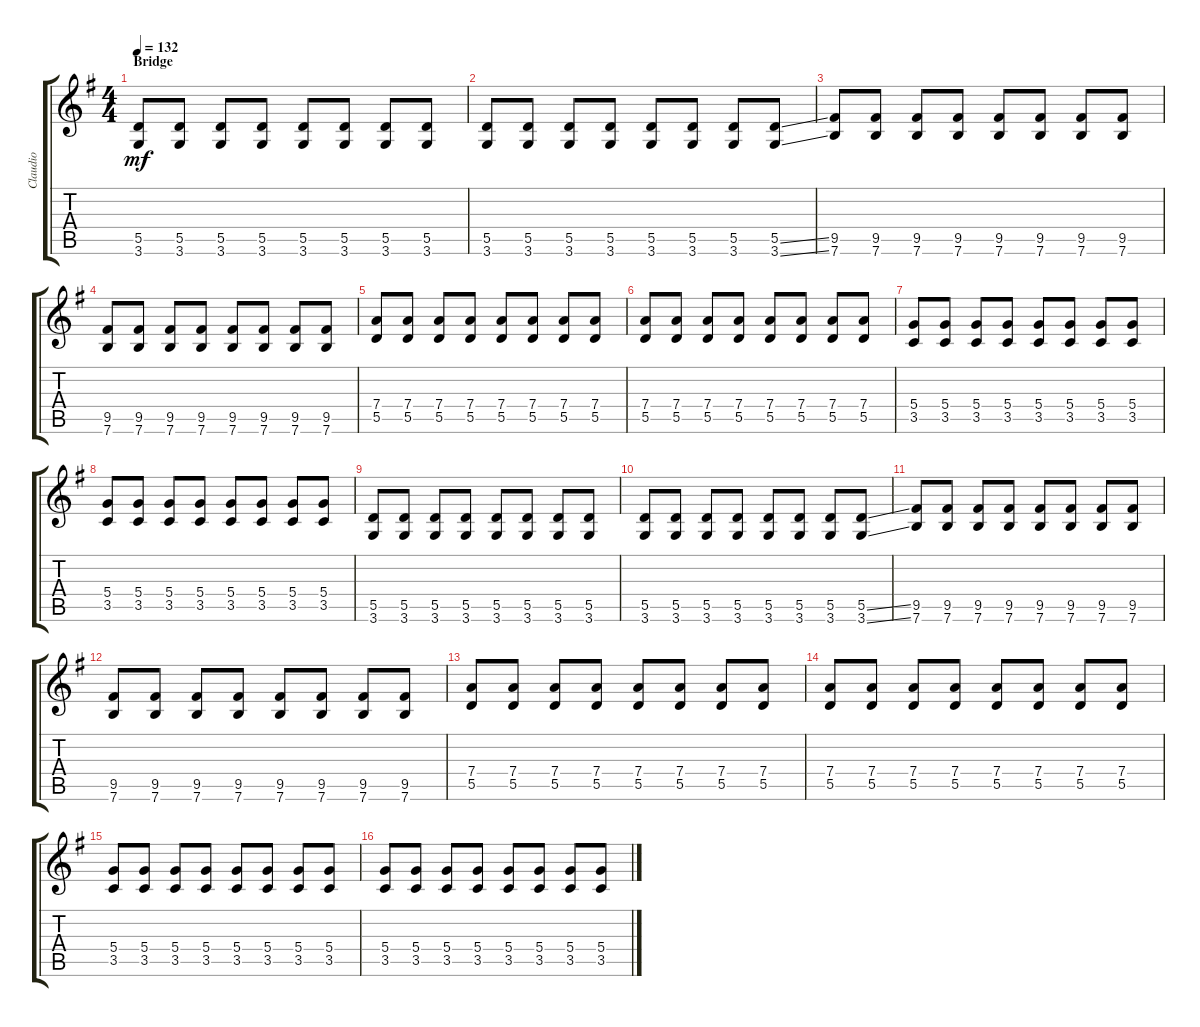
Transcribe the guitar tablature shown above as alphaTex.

\track ("Claudio" "Claudio") {instrument overdrivenguitar}
\staff {score tabs}
\tuning (E4 B3 G3 D3 A2 E2) {hide}
\ts (4 4)
\section ("" "Bridge")
\tempo 132
\clef g2
\ks g
(5.5 3.6).8{dy mf} (5.5 3.6).8 (5.5 3.6).8 (5.5 3.6).8 (5.5 3.6).8 (5.5 3.6).8 (5.5 3.6).8 (5.5 3.6).8 |
(5.5 3.6).8 (5.5 3.6).8 (5.5 3.6).8 (5.5 3.6).8 (5.5 3.6).8 (5.5 3.6).8 (5.5 3.6).8 (5.5{ss} 3.6{ss}).8 |
(9.5 7.6).8 (9.5 7.6).8 (9.5 7.6).8 (9.5 7.6).8 (9.5 7.6).8 (9.5 7.6).8 (9.5 7.6).8 (9.5 7.6).8 |
(9.5 7.6).8 (9.5 7.6).8 (9.5 7.6).8 (9.5 7.6).8 (9.5 7.6).8 (9.5 7.6).8 (9.5 7.6).8 (9.5 7.6).8 |
(7.4 5.5).8 (7.4 5.5).8 (7.4 5.5).8 (7.4 5.5).8 (7.4 5.5).8 (7.4 5.5).8 (7.4 5.5).8 (7.4 5.5).8 |
(7.4 5.5).8 (7.4 5.5).8 (7.4 5.5).8 (7.4 5.5).8 (7.4 5.5).8 (7.4 5.5).8 (7.4 5.5).8 (7.4 5.5).8 |
(5.4 3.5).8 (5.4 3.5).8 (5.4 3.5).8 (5.4 3.5).8 (5.4 3.5).8 (5.4 3.5).8 (5.4 3.5).8 (5.4 3.5).8 |
(5.4 3.5).8 (5.4 3.5).8 (5.4 3.5).8 (5.4 3.5).8 (5.4 3.5).8 (5.4 3.5).8 (5.4 3.5).8 (5.4 3.5).8 |
(5.5 3.6).8 (5.5 3.6).8 (5.5 3.6).8 (5.5 3.6).8 (5.5 3.6).8 (5.5 3.6).8 (5.5 3.6).8 (5.5 3.6).8 |
(5.5 3.6).8 (5.5 3.6).8 (5.5 3.6).8 (5.5 3.6).8 (5.5 3.6).8 (5.5 3.6).8 (5.5 3.6).8 (5.5{ss} 3.6{ss}).8 |
(9.5 7.6).8 (9.5 7.6).8 (9.5 7.6).8 (9.5 7.6).8 (9.5 7.6).8 (9.5 7.6).8 (9.5 7.6).8 (9.5 7.6).8 |
(9.5 7.6).8 (9.5 7.6).8 (9.5 7.6).8 (9.5 7.6).8 (9.5 7.6).8 (9.5 7.6).8 (9.5 7.6).8 (9.5 7.6).8 |
(7.4 5.5).8 (7.4 5.5).8 (7.4 5.5).8 (7.4 5.5).8 (7.4 5.5).8 (7.4 5.5).8 (7.4 5.5).8 (7.4 5.5).8 |
(7.4 5.5).8 (7.4 5.5).8 (7.4 5.5).8 (7.4 5.5).8 (7.4 5.5).8 (7.4 5.5).8 (7.4 5.5).8 (7.4 5.5).8 |
(5.4 3.5).8 (5.4 3.5).8 (5.4 3.5).8 (5.4 3.5).8 (5.4 3.5).8 (5.4 3.5).8 (5.4 3.5).8 (5.4 3.5).8 |
(5.4 3.5).8 (5.4 3.5).8 (5.4 3.5).8 (5.4 3.5).8 (5.4 3.5).8 (5.4 3.5).8 (5.4 3.5).8 (5.4 3.5).8
